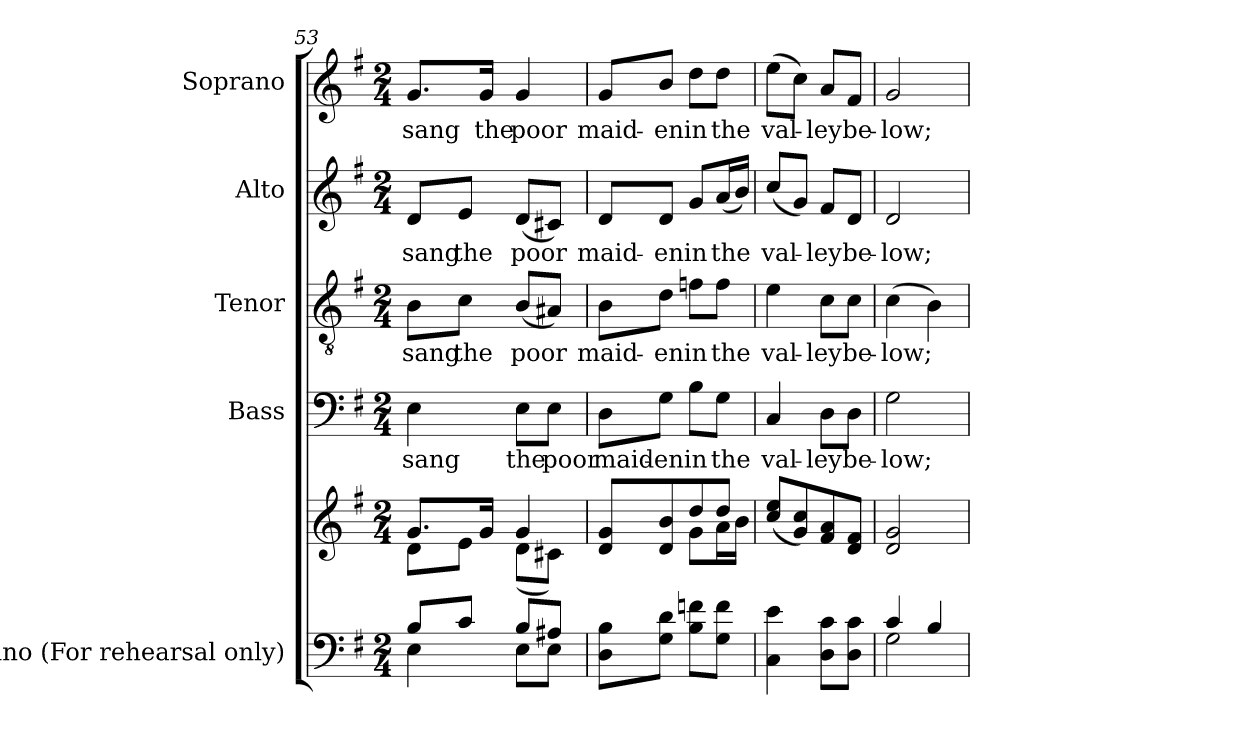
**kern	**kern	**kern	**text	**kern	**text	**kern	**text	**kern	**text
*part5	*part5	*part4	*part4	*part3	*part3	*part2	*part2	*part1	*part1
*staff6	*staff5	*staff4	*staff4	*staff3	*staff3	*staff2	*staff2	*staff1	*staff1
*I"Piano (For rehearsal only)	*	*I"Bass	*	*I"Tenor	*	*I"Alto	*	*I"Soprano	*
*I'Pno.	*	*I'B.	*	*I'T.	*	*I'A.	*	*I'S.	*
*clefF4	*clefG2	*clefF4	*	*clefGv2	*	*clefG2	*	*clefG2	*
*	*	*	*	*ITrd7c12	*	*	*	*	*
*k[f#]	*k[f#]	*k[f#]	*	*k[f#]	*	*k[f#]	*	*k[f#]	*
*G:	*G:	*G:	*	*G:	*	*G:	*	*G:	*
*M2/4	*M2/4	*M2/4	*	*M2/4	*	*M2/4	*	*M2/4	*
=53	=53	=53	=53	=53	=53	=53	=53	=53	=53
*^	*^	*	*	*	*	*	*	*	*
!	!	!	!	!	!LO:LY:b:color=#000000	!	!	!	!	!	!
!	!	!	!	!	!	!	!LO:LY:b:color=#000000	!	!	!	!
!	!	!	!	!	!	!	!	!	!LO:LY:b:color=#000000	!	!
!	!	!	!	!	!	!	!	!	!	!	!LO:LY:b:color=#000000
8Bi/L	4Ei\	8.gi/L	8di\L	4Ei\	sang	8BBi\L	sang	8di/L	sang	8.gi/L	sang
!	!	!	!	!	!	!	!LO:LY:b:color=#000000	!	!	!	!
!	!	!	!	!	!	!	!	!	!LO:LY:b:color=#000000	!	!
8ci/J	.	.	8ei\J	.	.	8Ci\J	the	8ei/J	the	.	.
!	!	!	!	!	!	!	!	!	!	!	!LO:LY:b:color=#000000
.	.	16gi/Jk	.	.	.	.	.	.	.	16gi/Jk	the
!	!	!	!	!	!LO:LY:b:color=#000000	!	!	!	!	!	!
!	!	!	!	!	!	!	!LO:LY:b:color=#000000	!	!	!	!
!	!	!	!	!	!	!	!	!	!LO:LY:b:color=#000000	!	!
!	!	!	!	!	!	!	!	!	!	!	!LO:LY:b:color=#000000
8Bi/L	8Ei\L	4gi/	(8di\L	8Ei\L	the	(8BBi/L	poor	(8di/L	poor	4gi/	poor
!	!	!	!	!	!LO:LY:b:color=#000000	!	!	!	!	!	!
8A#Xi/J	8Ei\J	.	8c#Xi\J)	8Ei\J	poor	8AA#Xi/J)	.	8c#Xi/J)	.	.	.
*v	*v	*	*	*	*	*	*	*	*	*	*
=54	=54	=54	=54	=54	=54	=54	=54	=54	=54	=54
*^	*	*	*	*	*	*	*	*	*	*
!	!	!	!	!	!LO:LY:b:color=#000000	!	!	!	!	!	!
*v	*v	*	*	*	*	*	*	*	*	*	*
*^	*	*	*	*	*	*	*	*	*	*
!	!	!	!	!	!	!	!LO:LY:b:color=#000000	!	!	!	!
*v	*v	*	*	*	*	*	*	*	*	*	*
*^	*	*	*	*	*	*	*	*	*	*
!	!	!	!	!	!	!	!	!	!LO:LY:b:color=#000000	!	!
*v	*v	*	*	*	*	*	*	*	*	*	*
*^	*	*	*	*	*	*	*	*	*	*
!	!	!	!	!	!	!	!	!	!	!	!LO:LY:b:color=#000000
*v	*v	*	*	*	*	*	*	*	*	*	*
8Di\ 8BiL	8di/ 8giL	4ryy	8Di\L	maid-	8BBi\L	maid-	8di/L	maid-	8gi/L	maid-
!	!	!	!	!LO:LY:b:color=#000000	!	!	!	!	!	!
!	!	!	!	!	!	!LO:LY:b:color=#000000	!	!	!	!
!	!	!	!	!	!	!	!	!LO:LY:b:color=#000000	!	!
!	!	!	!	!	!	!	!	!	!	!LO:LY:b:color=#000000
8Gi\ 8diJ	8di/ 8bi	.	8Gi\J	-en	8Di\J	-en	8di/J	-en	8bi/J	-en
!	!	!	!	!LO:LY:b:color=#000000	!	!	!	!	!	!
!	!	!	!	!	!	!LO:LY:b:color=#000000	!	!	!	!
!	!	!	!	!	!	!	!	!LO:LY:b:color=#000000	!	!
!	!	!	!	!	!	!	!	!	!	!LO:LY:b:color=#000000
8Bi\ 8fniL	8ddi/	8gi\L	8Bi\L	in	8Fni\L	in	8gi/L	in	8ddi\L	in
!	!	!	!	!LO:LY:b:color=#000000	!	!	!	!	!	!
!	!	!	!	!	!	!LO:LY:b:color=#000000	!	!	!	!
!	!	!	!	!	!	!	!	!LO:LY:b:color=#000000	!	!
!	!	!	!	!	!	!	!	!	!	!LO:LY:b:color=#000000
8Gi\ 8fiJ	8ddi/J	16ai\L	8Gi\J	the	8Fi\J	the	(16ai/L	the	8ddi\J	the
.	.	16bi\JJ	.	.	.	.	16bi/JJ)	.	.	.
*	*v	*v	*	*	*	*	*	*	*	*
=55	=55	=55	=55	=55	=55	=55	=55	=55	=55
*	*^	*	*	*	*	*	*	*	*
!	!	!	!	!LO:LY:b:color=#000000	!	!	!	!	!	!
*	*v	*v	*	*	*	*	*	*	*	*
*	*^	*	*	*	*	*	*	*	*
!	!	!	!	!	!	!LO:LY:b:color=#000000	!	!	!	!
*	*v	*v	*	*	*	*	*	*	*	*
*	*^	*	*	*	*	*	*	*	*
!	!	!	!	!	!	!	!	!LO:LY:b:color=#000000	!	!
*	*v	*v	*	*	*	*	*	*	*	*
*	*^	*	*	*	*	*	*	*	*
!	!	!	!	!	!	!	!	!	!	!LO:LY:b:color=#000000
*	*v	*v	*	*	*	*	*	*	*	*
4Ci\ 4ei	(8cci/ 8eeiL	4Ci/	val-	4Ei\	val-	(8cci/L	val-	(8eei\L	val-
.	8gi/ 8cci)	.	.	.	.	8gi/J)	.	8cci\J)	.
!	!	!	!LO:LY:b:color=#000000	!	!	!	!	!	!
!	!	!	!	!	!LO:LY:b:color=#000000	!	!	!	!
!	!	!	!	!	!	!	!LO:LY:b:color=#000000	!	!
!	!	!	!	!	!	!	!	!	!LO:LY:b:color=#000000
8Di\ 8ciL	8f#i/ 8ai	8Di\L	-ley	8Ci\L	-ley	8f#i/L	-ley	8ai/L	-ley
!	!	!	!LO:LY:b:color=#000000	!	!	!	!	!	!
!	!	!	!	!	!LO:LY:b:color=#000000	!	!	!	!
!	!	!	!	!	!	!	!LO:LY:b:color=#000000	!	!
!	!	!	!	!	!	!	!	!	!LO:LY:b:color=#000000
8Di\ 8ciJ	8di/ 8f#iJ	8Di\J	be-	8Ci\J	be-	8di/J	be-	8f#i/J	be-
=56	=56	=56	=56	=56	=56	=56	=56	=56	=56
*^	*	*	*	*	*	*	*	*	*
!	!	!	!	!LO:LY:b:color=#000000	!	!	!	!	!	!
!	!	!	!	!	!	!LO:LY:b:color=#000000	!	!	!	!
!	!	!	!	!	!	!	!	!LO:LY:b:color=#000000	!	!
!	!	!	!	!	!	!	!	!	!	!LO:LY:b:color=#000000
4ci/	2Gi\	2di/ 2gi	2Gi\	-low;	(4Ci\	-low;	2di/	-low;	2gi/	-low;
4Bi/	.	.	.	.	4BBi\)	.	.	.	.	.
*v	*v	*	*	*	*	*	*	*	*	*
=	=	=	=	=	=	=	=	=	=
*-	*-	*-	*-	*-	*-	*-	*-	*-	*-
